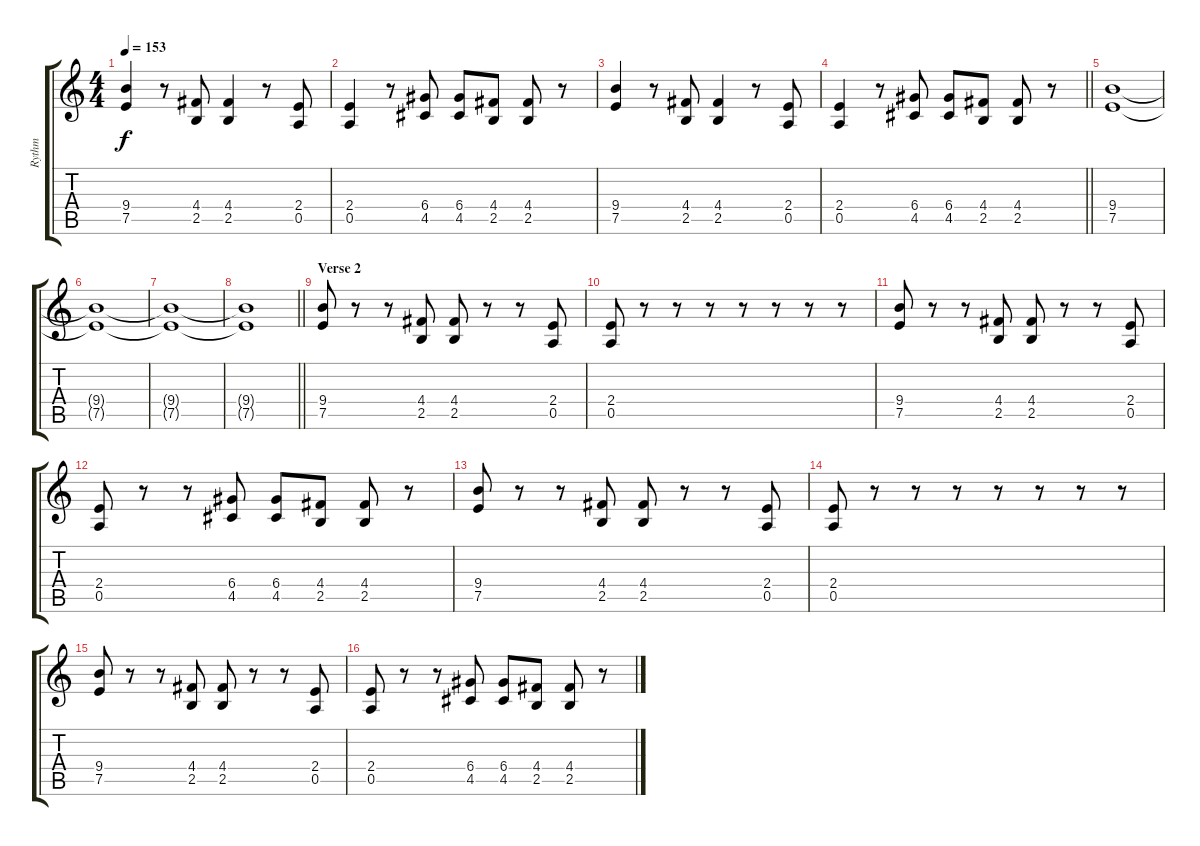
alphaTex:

\track ("Rythm" "Rythm") {instrument distortionguitar}
\staff {score tabs}
\tuning (E4 B3 G3 D3 A2 E2) {hide}
\ts (4 4)
\tempo 153
\clef g2
\ks c
(9.4 7.5).4{dy f} r.8 (4.4 2.5).8 (4.4 2.5).4 r.8 (2.4 0.5).8 |
(2.4 0.5).4 r.8 (6.4 4.5).8 (6.4 4.5).8 (4.4 2.5).8 (4.4 2.5).8 r.8 |
(9.4 7.5).4 r.8 (4.4 2.5).8 (4.4 2.5).4 r.8 (2.4 0.5).8 |
\barLineRight lightlight
(2.4 0.5).4 r.8 (6.4 4.5).8 (6.4 4.5).8 (4.4 2.5).8 (4.4 2.5).8 r.8 |
(9.4 7.5).1 |
(9.4{t} 7.5{t}).1 |
(9.4{t} 7.5{t}).1 |
\barLineRight lightlight
(9.4{t} 7.5{t}).1 |
\section ("" "Verse 2")
(9.4 7.5).8 r.8 r.8 (4.4 2.5).8 (4.4 2.5).8 r.8 r.8 (2.4 0.5).8 |
(2.4 0.5).8 r.8 r.8 r.8 r.8 r.8 r.8 r.8 |
(9.4 7.5).8 r.8 r.8 (4.4 2.5).8 (4.4 2.5).8 r.8 r.8 (2.4 0.5).8 |
(2.4 0.5).8 r.8 r.8 (6.4 4.5).8 (6.4 4.5).8 (4.4 2.5).8 (4.4 2.5).8 r.8 |
(9.4 7.5).8 r.8 r.8 (4.4 2.5).8 (4.4 2.5).8 r.8 r.8 (2.4 0.5).8 |
(2.4 0.5).8 r.8 r.8 r.8 r.8 r.8 r.8 r.8 |
(9.4 7.5).8 r.8 r.8 (4.4 2.5).8 (4.4 2.5).8 r.8 r.8 (2.4 0.5).8 |
(2.4 0.5).8 r.8 r.8 (6.4 4.5).8 (6.4 4.5).8 (4.4 2.5).8 (4.4 2.5).8 r.8
